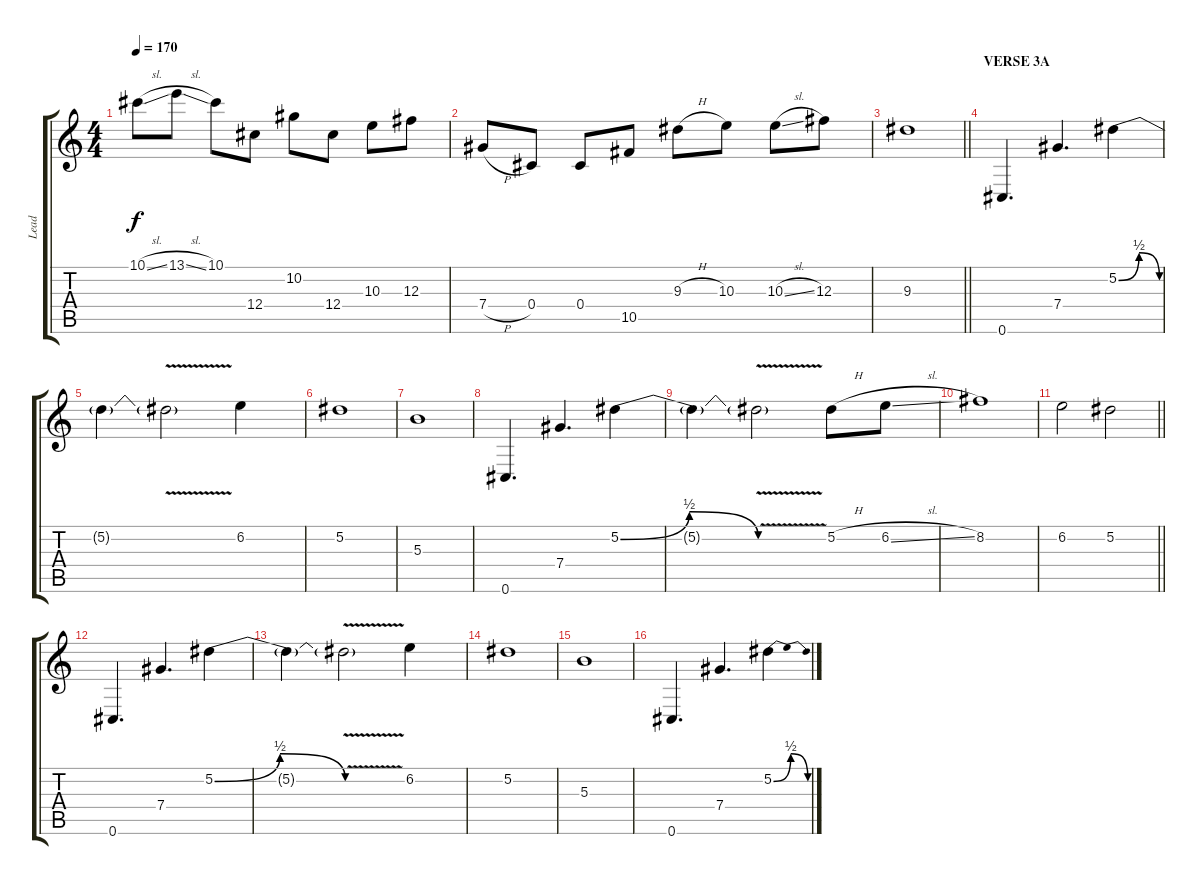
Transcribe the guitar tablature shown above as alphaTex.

\track ("Lead" "Lead") {instrument distortionguitar}
\staff {score tabs}
\tuning (Eb4 Bb3 Gb3 Db3 Ab2 Db2) {hide}
\ts (4 4)
\tempo 170
\clef g2
\ks c
10.1{sl}.8{dy f} 13.1{sl}.8 10.1.8 12.4.8 10.2.8 12.4.8 10.3.8 12.3.8 |
7.4{h}.8 0.4.8 0.4.8 10.5.8 9.3{h}.8 10.3.8 10.3{sl}.8 12.3.8 |
\barLineRight lightlight
9.3.1 |
\section ("" "VERSE 3A")
0.6.4{d} 7.4.4{d} 5.2{be (bendrelease 0 0 30 2 30 2 60 0)}.4 |
5.2{t}.4 5.2{v t}.2 6.2.4 |
5.2.1 |
5.3.1 |
0.6.4{d} 7.4.4{d} 5.2{be (bendrelease 0 0 30 2 30 2 60 0)}.4 |
5.2{t}.4 5.2{v t}.2 5.2{h}.8 6.2{sl}.8 |
8.2.1 |
\barLineRight lightlight
6.2.2 5.2.2 |
\section ("" "")
0.6.4{d} 7.4.4{d} 5.2{be (bendrelease 0 0 30 2 30 2 60 0)}.4 |
5.2{t}.4 5.2{v t}.2 6.2.4 |
5.2.1 |
5.3.1 |
0.6.4{d} 7.4.4{d} 5.2{be (bendrelease 0 0 30 2 30 2 60 0)}.4
